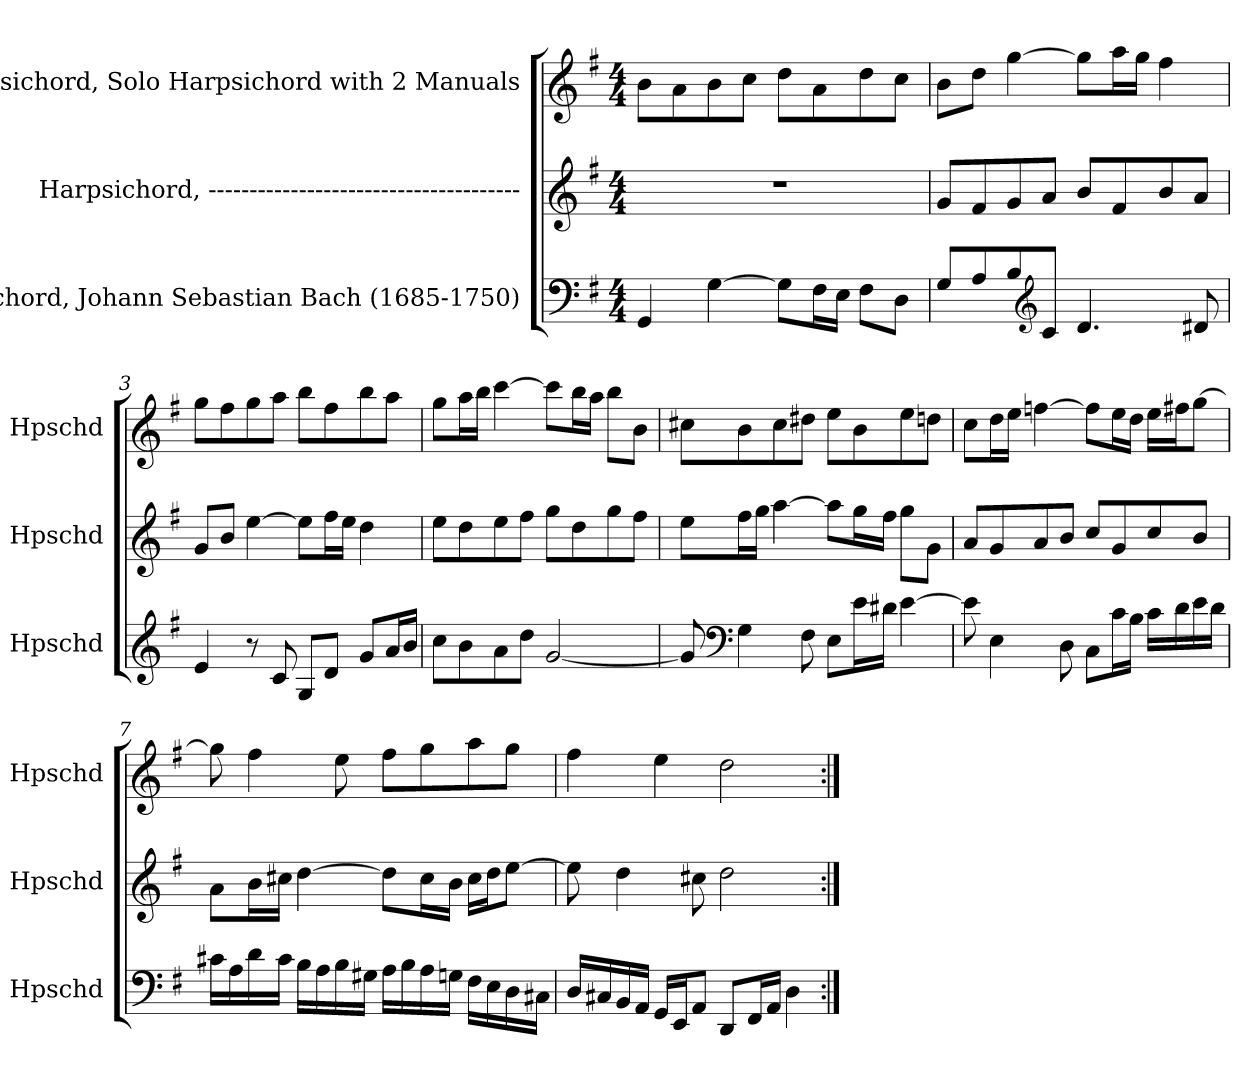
**kern	**kern	**kern
*part3	*part2	*part1
*staff3	*staff2	*staff1
*I"Harpsichord, Johann Sebastian Bach  (1685-1750)	*I"Harpsichord, --------------------------------------	*I"Harpsichord, Solo Harpsichord with 2 Manuals
*I'Hpschd	*I'Hpschd	*I'Hpschd
*clefF4	*clefG2	*clefG2
*k[f#]	*k[f#]	*k[f#]
*M4/4	*M4/4	*M4/4
*MM100	*MM100	*MM100
=1	=1	=1
4GG/	1r	8b\L
.	.	8a\
[4G\	.	8b\
.	.	8cc\J
8G\L]	.	8dd\L
16F#\L	.	8a\
16E\JJ	.	.
8F#\L	.	8dd\
8D\J	.	8cc\J
=2	=2	=2
8G/L	8g/L	8b\L
8A/	8f#/	8dd\J
8B/	8g/	[4gg\
*clefG2	*	*
8c/J	8a/J	.
4.d/	8b/L	8gg\L]
.	8f#/	16aa\L
.	.	16gg\JJ
.	8b/	4ff#\
8d#X/	8a/J	.
!!LO:LB:g=z
=3	=3	=3
4e/	8g/L	8gg\L
.	8b/J	8ff#\
8r	[4ee\	8gg\
8c/	.	8aa\J
8G/L	8ee\L]	8bb\L
8d/J	16ff#\L	8ff#\
.	16ee\JJ	.
8g/L	4dd\	8bb\
16a/L	.	8aa\J
16b/JJ	.	.
=4	=4	=4
8cc\L	8ee\L	8gg\L
8b\	8dd\	16aa\L
.	.	16bb\JJ
8a\	8ee\	[4ccc\
8dd\J	8ff#\J	.
[2g/	8gg\L	8ccc\L]
.	8dd\	16bb\L
.	.	16aa\JJ
.	8gg\	8bb\L
.	8ff#\J	8b\J
=5	=5	=5
8g/]	8ee\L	8cc#X\L
*clefF4	*	*
4G\	16ff#\L	8b\
.	16gg\JJ	.
.	[4aa\	8cc#\
8F#\	.	8dd#X\J
8E\L	8aa\L]	8ee\L
16e\L	16gg\L	8b\
16d#X\JJ	16ff#\JJ	.
[4e\	8gg\L	8ee\
.	8g\J	8ddn\J
!!LO:LB:g=z
=6	=6	=6
8e\]	8a/L	8cc\L
4E\	8g/	16dd\L
.	.	16ee\JJ
.	8a/	[4ffn\
8D\	8b/J	.
8C\L	8cc/L	8ff\L]
16c\L	8g/	16ee\L
16B\JJ	.	16dd\JJ
16c\LL	8cc/	16ee\LL
16d\	.	16ff#X\J
16e\	8b/J	[8gg\J
16d\JJ	.	.
=7	=7	=7
16c#X\LL	8a\L	8gg\]
16A\	.	.
16d\	16b\L	4ff#\
16c#\JJ	16cc#X\JJ	.
16B\LL	[4dd\	.
16A\	.	.
16B\	.	8ee\
16G#X\JJ	.	.
16A\LL	8dd\L]	8ff#\L
16B\	.	.
16A\	16cc#\L	8gg\
16Gn\JJ	16b\JJ	.
16F#\LL	16cc#\LL	8aa\
16E\	16dd\J	.
16D\	[8ee\J	8gg\J
16C#X\JJ	.	.
=8	=8	=8
16D/LL	8ee\]	4ff#\
16C#X/	.	.
16BB/	4dd\	.
16AA/JJ	.	.
16GG/LL	.	4ee\
16EE/J	.	.
8AA/J	8cc#X\	.
8DD/L	2dd\	2dd\
16FF#/L	.	.
16AA/JJ	.	.
4D\	.	.
=:|!	=:|!	=:|!
*-	*-	*-
